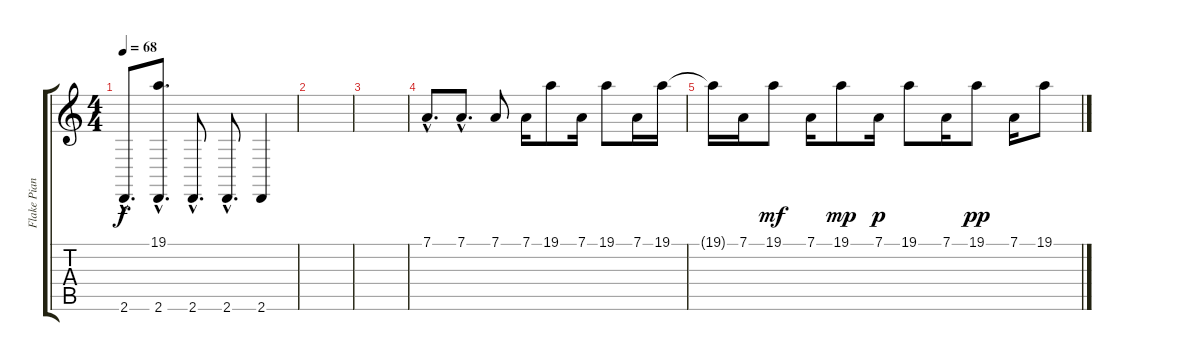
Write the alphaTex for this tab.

\track ("Flake Piano" "Flake Pian") {instrument brightacousticpiano}
\staff {score tabs}
\tuning (D4 A3 F3 C3 G2 C2) {hide}
\ts (4 4)
\tempo 68
\clef g2
\ks c
2.6{hac}.8{d dy f} (19.1{hac t} 2.6{hac}).8{d} 2.6{hac}.8{d} 2.6{hac}.8{d} 2.6.4 |
|
|
7.1{hac}.8{d} 7.1{hac}.8{d} 7.1.8 7.1.16 19.1.8 7.1.16 19.1.8 7.1.16 19.1.16 |
19.1{t}.16 7.1.16 19.1.8{dy mf} 7.1.16 19.1.8{dy mp} 7.1.16{dy p} 19.1.8 7.1.16 19.1.8{dy pp} 7.1.16 19.1.8
